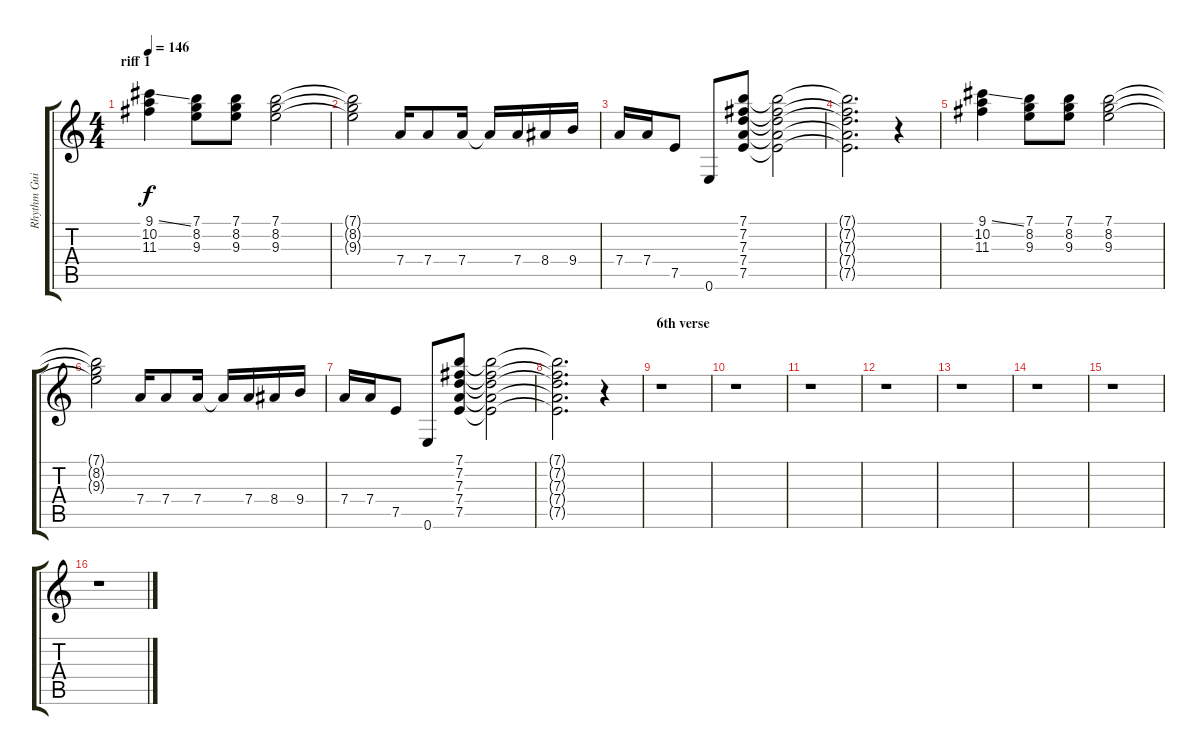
\track ("Rhythm Guitar" "Rhythm Gui") {instrument distortionguitar}
\staff {score tabs}
\tuning (E4 B3 G3 D3 A2 E2) {hide}
\ts (4 4)
\section ("" "riff 1")
\tempo 146
\clef g2
\ks c
(9.1{ss} 10.2 11.3).4{dy f} (7.1 8.2 9.3).8 (7.1 8.2 9.3).8 (7.1 8.2 9.3).2 |
(7.1{t} 8.2{t} 9.3{t}).2 7.4.16 7.4.8 7.4.16 7.4{t}.16 7.4.16 8.4.16 9.4.16 |
7.4.16 7.4.16 7.5.8 0.6.8 (7.1 7.2 7.3 7.4 7.5).8 (7.1{t} 7.2{t} 7.3{t} 7.4{t} 7.5{t}).2 |
(7.1{t} 7.2{t} 7.3{t} 7.4{t} 7.5{t}).2{d} r.4 |
(9.1{ss} 10.2 11.3).4 (7.1 8.2 9.3).8 (7.1 8.2 9.3).8 (7.1 8.2 9.3).2 |
(7.1{t} 8.2{t} 9.3{t}).2 7.4.16 7.4.8 7.4.16 7.4{t}.16 7.4.16 8.4.16 9.4.16 |
7.4.16 7.4.16 7.5.8 0.6.8 (7.1 7.2 7.3 7.4 7.5).8 (7.1{t} 7.2{t} 7.3{t} 7.4{t} 7.5{t}).2 |
(7.1{t} 7.2{t} 7.3{t} 7.4{t} 7.5{t}).2{d} r.4 |
\section ("" "6th verse")
r.1 |
r.1 |
r.1 |
r.1 |
r.1 |
r.1 |
r.1 |
r.1
